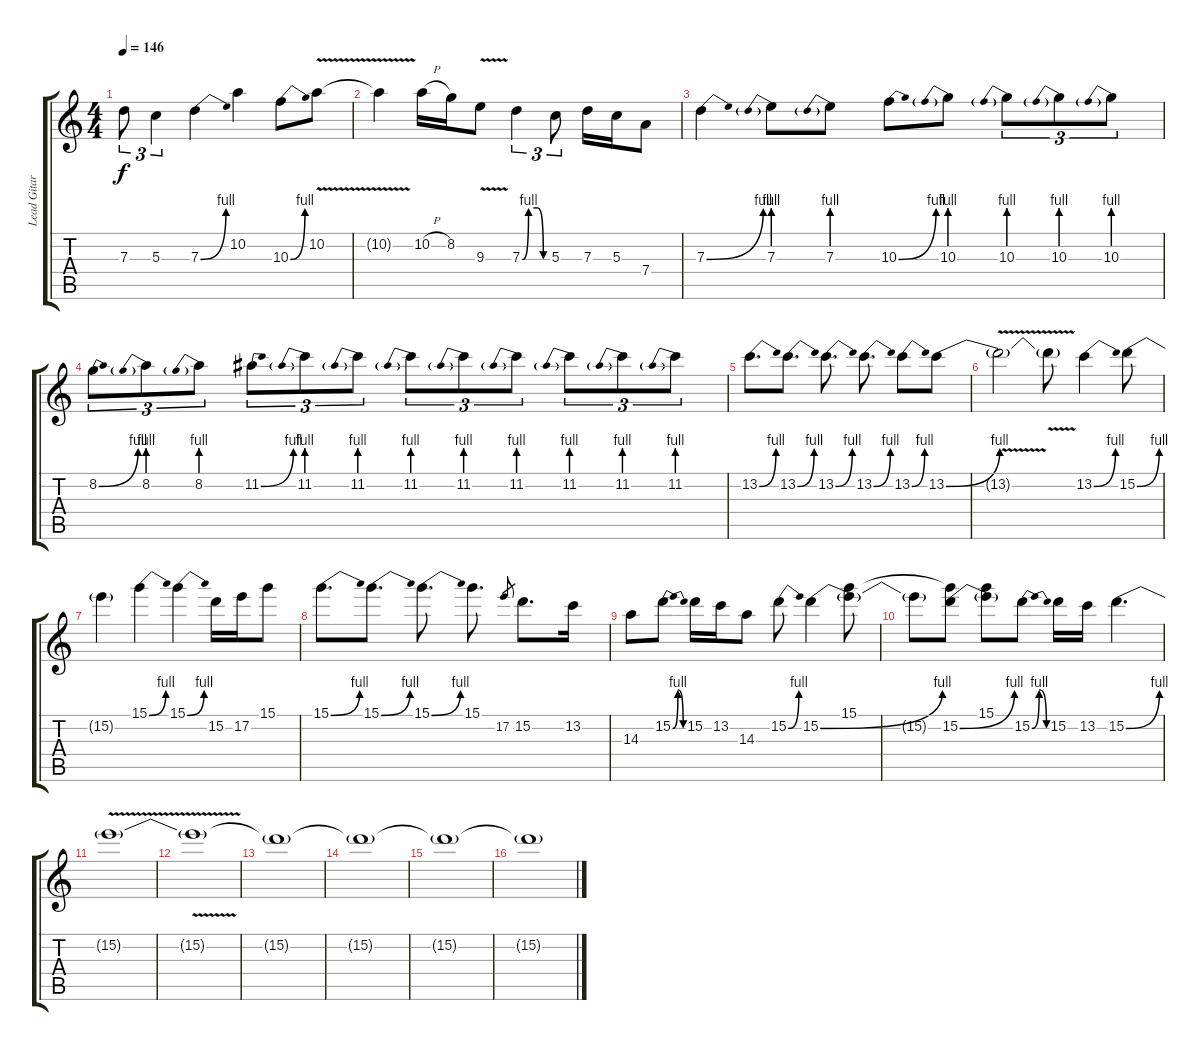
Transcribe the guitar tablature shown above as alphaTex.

\track ("Lead Gitara" "Lead Gitar") {instrument overdrivenguitar}
\staff {score tabs}
\tuning (E4 B3 G3 D3 A2 E2) {hide}
\ts (4 4)
\tempo 146
\clef g2
\ks c
7.3.8{tu (3 2) dy f} 5.3.4{tu (3 2)} 7.3{be (bend 0 0 60 4)}.4 10.2.4 10.3{be (bend 0 0 60 4)}.8 10.2{v}.8 |
10.2{t}.4 10.2{h}.16 8.2.16 9.3{v}.8 7.3{be (custom 0 0 15 4 35 4 50 0 60 0)}.4{tu (3 2)} 5.3.8{tu (3 2)} 7.3.16 5.3.16 7.4.8 |
7.3{be (bend 0 0 60 4)}.4 7.3{be (prebend 0 4 60 4)}.8 7.3{be (prebend 0 4 60 4)}.8 10.3{be (bend 0 0 60 4)}.8 10.3{be (prebend 0 4 60 4)}.8 10.3{be (prebend 0 4 60 4)}.8{tu (3 2)} 10.3{be (prebend 0 4 60 4)}.8{tu (3 2)} 10.3{be (prebend 0 4 60 4)}.8{tu (3 2)} |
8.2{be (bend 0 0 60 4)}.8{tu (3 2)} 8.2{be (prebend 0 4 60 4)}.8{tu (3 2)} 8.2{be (prebend 0 4 60 4)}.8{tu (3 2)} 11.2{be (bend 0 0 60 4)}.8{tu (3 2)} 11.2{be (prebend 0 4 60 4)}.8{tu (3 2)} 11.2{be (prebend 0 4 60 4)}.8{tu (3 2)} 11.2{be (prebend 0 4 60 4)}.8{tu (3 2)} 11.2{be (prebend 0 4 60 4)}.8{tu (3 2)} 11.2{be (prebend 0 4 60 4)}.8{tu (3 2)} 11.2{be (prebend 0 4 60 4)}.8{tu (3 2)} 11.2{be (prebend 0 4 60 4)}.8{tu (3 2)} 11.2{be (prebend 0 4 60 4)}.8{tu (3 2)} |
13.2{be (bend 0 0 60 4)}.8{d} 13.2{be (bend 0 0 60 4)}.8{d} 13.2{be (bend 0 0 60 4)}.8{d} 13.2{be (bend 0 0 60 4)}.8{d} 13.2{be (bend 0 0 60 4)}.8 13.2{be (bend 0 0 60 4)}.8 |
13.2{v t}.2 13.2{t}.8 13.2{be (bend 0 0 60 4)}.4 15.2{be (bend 0 0 60 4)}.8 |
15.2{t}.4 15.1{be (bend 0 0 60 4)}.4 15.1{be (bend 0 0 60 4)}.4 15.2.16 17.2.16 15.1.8 |
15.1{be (bend 0 0 60 4)}.8{d} 15.1{be (bend 0 0 60 4)}.8{d} 15.1{be (bend 0 0 60 4)}.8{d} 15.1.8{d} 17.2.8{gr} 15.2.8{d} 13.2.16 |
14.3.8 15.2{be (bendrelease 0 0 15 4 45 4 60 0)}.8 15.2.16 13.2.16 14.3.8 15.2{be (bend 0 0 60 4)}.8 15.2{be (bend 0 0 60 4)}.4 (15.1 15.2{t}).8 |
15.2{t}.8 (15.1{t} 15.2{be (bend 0 0 60 4)}).8 (15.1 15.2{t}).8 15.2{be (bendrelease 0 0 15 4 45 4 60 0)}.8 15.2.16 13.2.16 15.2{be (bend 0 0 60 4)}.4{d} |
15.2{v t}.1{volume 0} |
15.2{t}.1 |
15.2{t}.1 |
15.2{t}.1 |
15.2{t}.1 |
15.2{t}.1
